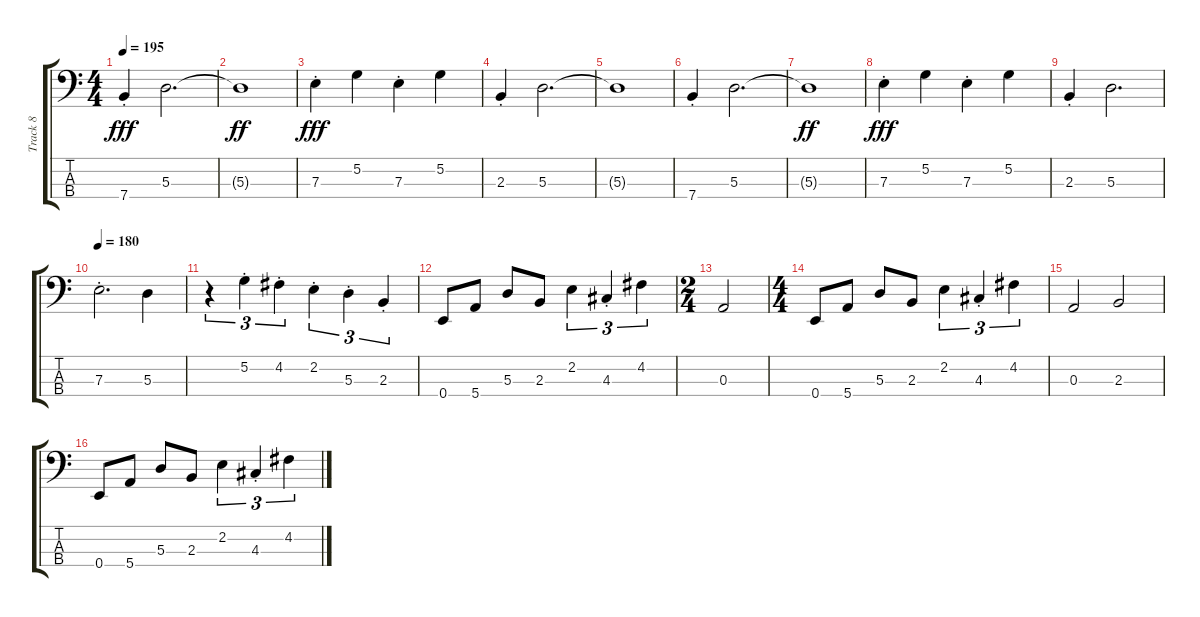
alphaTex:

\track ("Track 8" "Track 8") {instrument electricbasspick}
\staff {score tabs}
\tuning (G2 D2 A1 E1) {hide}
\ts (4 4)
\tempo 195
\clef f4
\ks c
7.4{st}.4{dy fff} 5.3.2{d} |
5.3{t}.1{dy ff} |
7.3{st}.4{dy fff} 5.2.4 7.3{st}.4 5.2.4 |
2.3{st}.4 5.3.2{d} |
5.3{t}.1 |
7.4{st}.4 5.3.2{d} |
5.3{t}.1{dy ff} |
7.3{st}.4{dy fff} 5.2.4 7.3{st}.4 5.2.4 |
2.3{st}.4 5.3.2{d} |
\tempo 180
7.3{st}.2{d} 5.3.4 |
r.4{tu (3 2)} 5.2{st}.4{tu (3 2)} 4.2{st}.4{tu (3 2)} 2.2{st}.4{tu (3 2)} 5.3{st}.4{tu (3 2)} 2.3{st}.4{tu (3 2)} |
0.4.8 5.4.8 5.3.8 2.3.8 2.2.4{tu (3 2)} 4.3{st}.4{tu (3 2)} 4.2.4{tu (3 2)} |
\ts (2 4)
0.3.2 |
\ts (4 4)
0.4.8 5.4.8 5.3.8 2.3.8 2.2.4{tu (3 2)} 4.3{st}.4{tu (3 2)} 4.2.4{tu (3 2)} |
0.3.2 2.3.2 |
0.4.8 5.4.8 5.3.8 2.3.8 2.2.4{tu (3 2)} 4.3{st}.4{tu (3 2)} 4.2.4{tu (3 2)}
